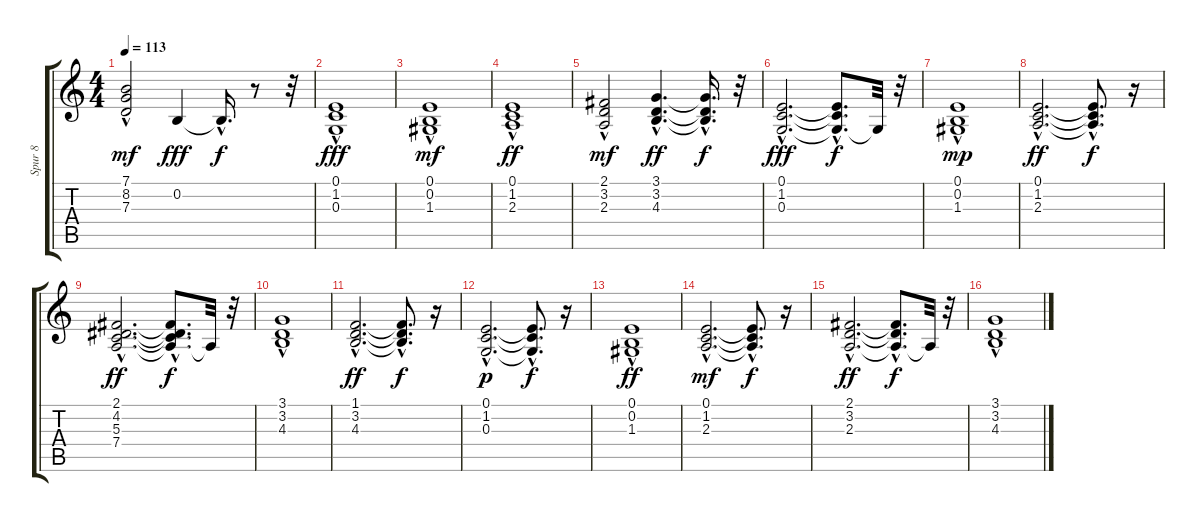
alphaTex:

\track ("Spur 8" "Spur 8") {instrument fx8scifi}
\staff {score tabs}
\tuning (E4 B3 G3 D3 A2 E2) {hide}
\ts (4 4)
\tempo 113
\clef g2
\ks c
(7.1{hac} 8.2{hac} 7.3{hac}).2{dy mf} 0.2.4{dy fff} 0.2{hac t}.16{d dy f} r.8 r.32 |
(0.1{hac} 1.2{hac} 0.3).1{dy fff} |
(0.1{hac} 0.2{hac} 1.3).1{dy mf} |
(0.1 1.2 2.3{hac}).1{dy ff} |
(2.1{hac} 3.2{hac} 2.3).2{dy mf} (3.1{hac} 3.2{hac} 4.3{hac}).4{d dy ff} (3.1{hac t} 3.2{hac t} 4.3{t}).16{d dy f} r.32 |
(0.1{hac} 1.2{hac} 0.3{hac}).2{d dy fff} (0.1{hac t} 1.2{t} 0.3{hac t}).8{d dy f} 0.3{t}.32 r.32 |
(0.1{hac} 0.2{hac} 1.3).1{dy mp} |
(0.1{hac} 1.2{hac} 2.3{hac}).2{d dy ff} (0.1{t} 1.2{hac t} 2.3{t}).8{d dy f} r.16 |
(2.1{hac} 4.2{hac} 5.3{hac} 7.4{hac}).2{d dy ff} (2.1{t} 4.2{hac t} 5.3{t} 7.4{hac t}).8{d dy f} 7.4{t}.32 r.32 |
(3.1{hac} 3.2 4.3{hac}).1 |
(1.1{hac} 3.2{hac} 4.3{hac}).2{d dy ff} (1.1{hac t} 3.2{hac t} 4.3{hac t}).8{d dy f} r.16 |
(0.1{hac} 1.2{hac} 0.3{hac}).2{d dy p} (0.1{hac t} 1.2{hac t} 0.3{hac t}).8{d dy f} r.16 |
(0.1{hac} 0.2{hac} 1.3).1{dy ff} |
(0.1{hac} 1.2{hac} 2.3{hac}).2{d dy mf} (0.1{hac t} 1.2{t} 2.3{t}).8{d dy f} r.16 |
(2.1{hac} 3.2{hac} 2.3{hac}).2{d dy ff} (2.1{t} 3.2{t} 2.3{hac t}).8{d dy f} 2.3{t}.32 r.32 |
(3.1{hac} 3.2{hac} 4.3).1
